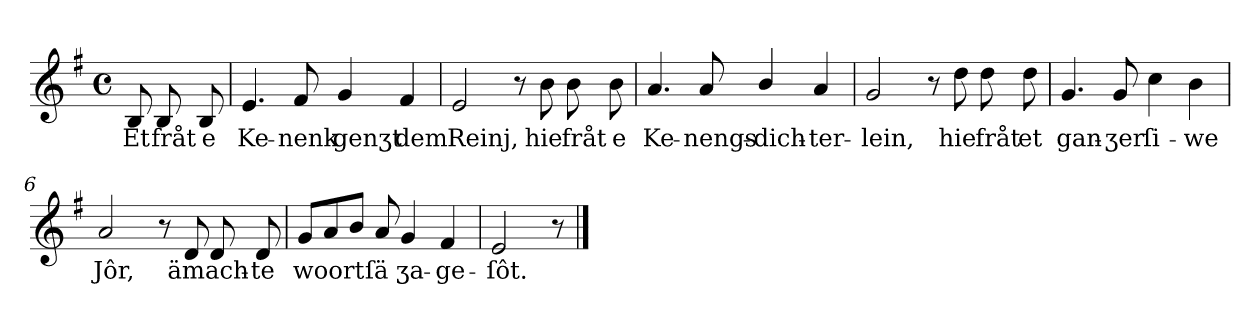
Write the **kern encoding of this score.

**kern	**text
*part1	*part1
*staff1	*staff1
*k[f#]	*
*e:	*
*M4/4	*
*met(c)	*
=	=
8B	Et
8B	fråt
8B	e
=1	=1
4.e	Ke-
8f#	-nenk
4g	genʒt
4f#	dem
=2	=2
2e	Reinj,
8r	.
8b	hie
8b	fråt
8b	e
=3	=3
4.a	Ke-
8a	-nengs-
4b/	-dich-
4a	-ter-
=4	=4
2g	-lein,
8r	.
8dd	hie
8dd	fråt
8dd	et
=5	=5
4.g	gan-
8g	-ʒer
4cc	ſi-
4b	-we
=6	=6
2a	Jôr,
8r	.
8d	äm
8d	ach-
8d	-te
=7	=7
8gL	woort
8a	.
8bJ	.
8a	ſä
4g	ʒa-
4f#	-ge-
=8	=8
2e	-ſôt.
8r	.
==	==
*-	*-
